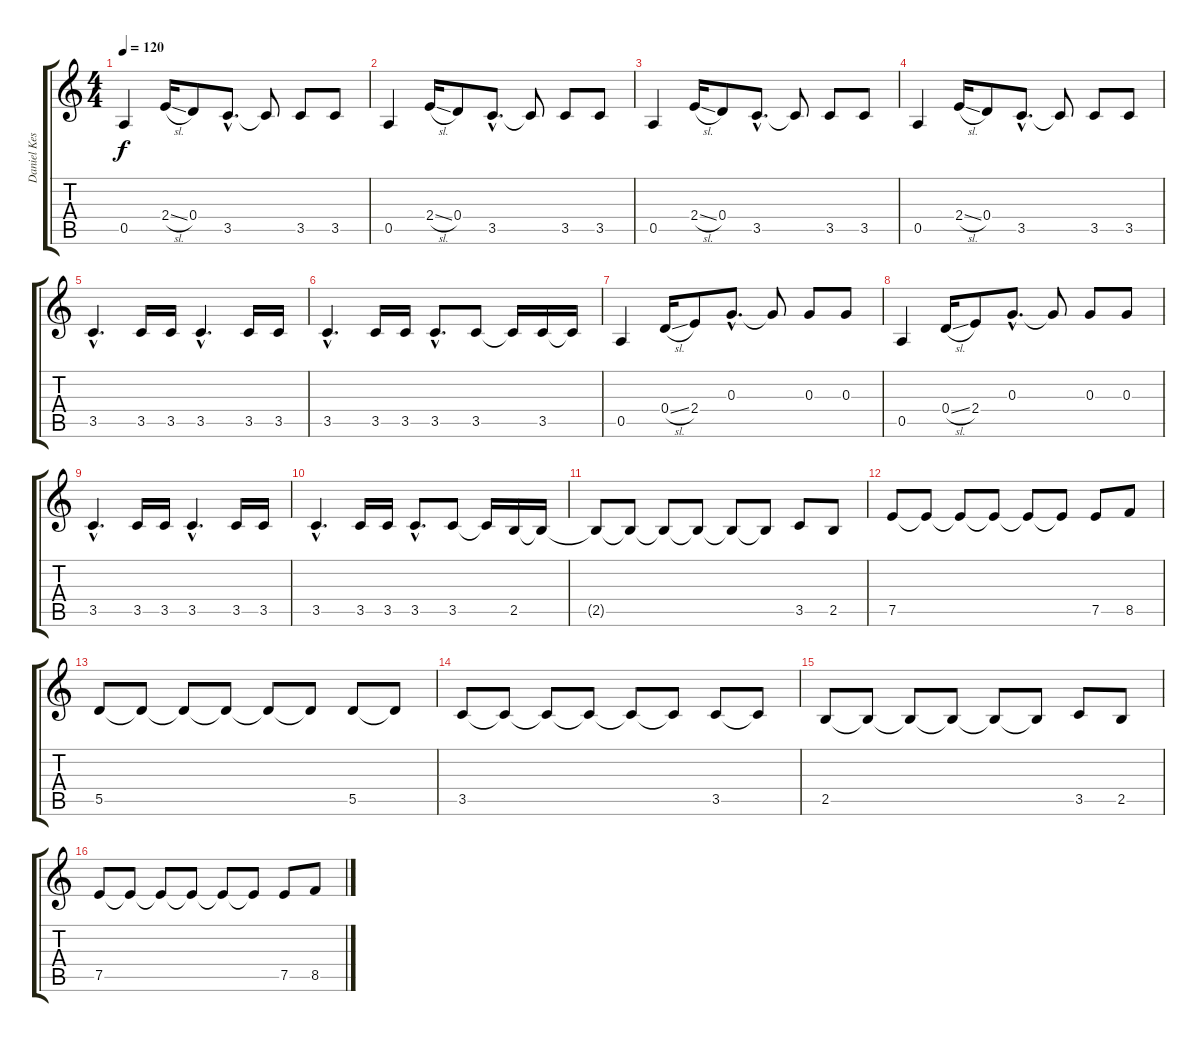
\track ("Daniel Kessler" "Daniel Kes") {instrument overdrivenguitar}
\staff {score tabs}
\tuning (E4 B3 G3 D3 A2 E2) {hide}
\ts (4 4)
\tempo 120
\clef g2
\ks c
0.5.4{dy f} 2.4{sl}.16 0.4.8 3.5{hac}.8{d} 3.5{t}.8 3.5.8 3.5.8 |
0.5.4 2.4{sl}.16 0.4.8 3.5{hac}.8{d} 3.5{t}.8 3.5.8 3.5.8 |
0.5.4 2.4{sl}.16 0.4.8 3.5{hac}.8{d} 3.5{t}.8 3.5.8 3.5.8 |
0.5.4 2.4{sl}.16 0.4.8 3.5{hac}.8{d} 3.5{t}.8 3.5.8 3.5.8 |
3.5{hac}.4{d} 3.5.16 3.5.16 3.5{hac}.4{d} 3.5.16 3.5.16 |
3.5{hac}.4{d} 3.5.16 3.5.16 3.5{hac}.8{d} 3.5.8 3.5{t}.16 3.5.16 3.5{t}.16 |
0.5.4 0.4{sl}.16 2.4.8 0.3{hac}.8{d} 0.3{t}.8 0.3.8 0.3.8 |
0.5.4 0.4{sl}.16 2.4.8 0.3{hac}.8{d} 0.3{t}.8 0.3.8 0.3.8 |
3.5{hac}.4{d} 3.5.16 3.5.16 3.5{hac}.4{d} 3.5.16 3.5.16 |
3.5{hac}.4{d} 3.5.16 3.5.16 3.5{hac}.8{d} 3.5.8 3.5{t}.16 2.5.16 2.5{t}.16 |
2.5{t}.8 2.5{t}.8 2.5{t}.8 2.5{t}.8 2.5{t}.8 2.5{t}.8 3.5.8 2.5.8 |
7.5.8 7.5{t}.8 7.5{t}.8 7.5{t}.8 7.5{t}.8 7.5{t}.8 7.5.8 8.5.8 |
5.5.8 5.5{t}.8 5.5{t}.8 5.5{t}.8 5.5{t}.8 5.5{t}.8 5.5.8 5.5{t}.8 |
3.5.8 3.5{t}.8 3.5{t}.8 3.5{t}.8 3.5{t}.8 3.5{t}.8 3.5.8 3.5{t}.8 |
2.5.8 2.5{t}.8 2.5{t}.8 2.5{t}.8 2.5{t}.8 2.5{t}.8 3.5.8 2.5.8 |
7.5.8 7.5{t}.8 7.5{t}.8 7.5{t}.8 7.5{t}.8 7.5{t}.8 7.5.8 8.5.8
